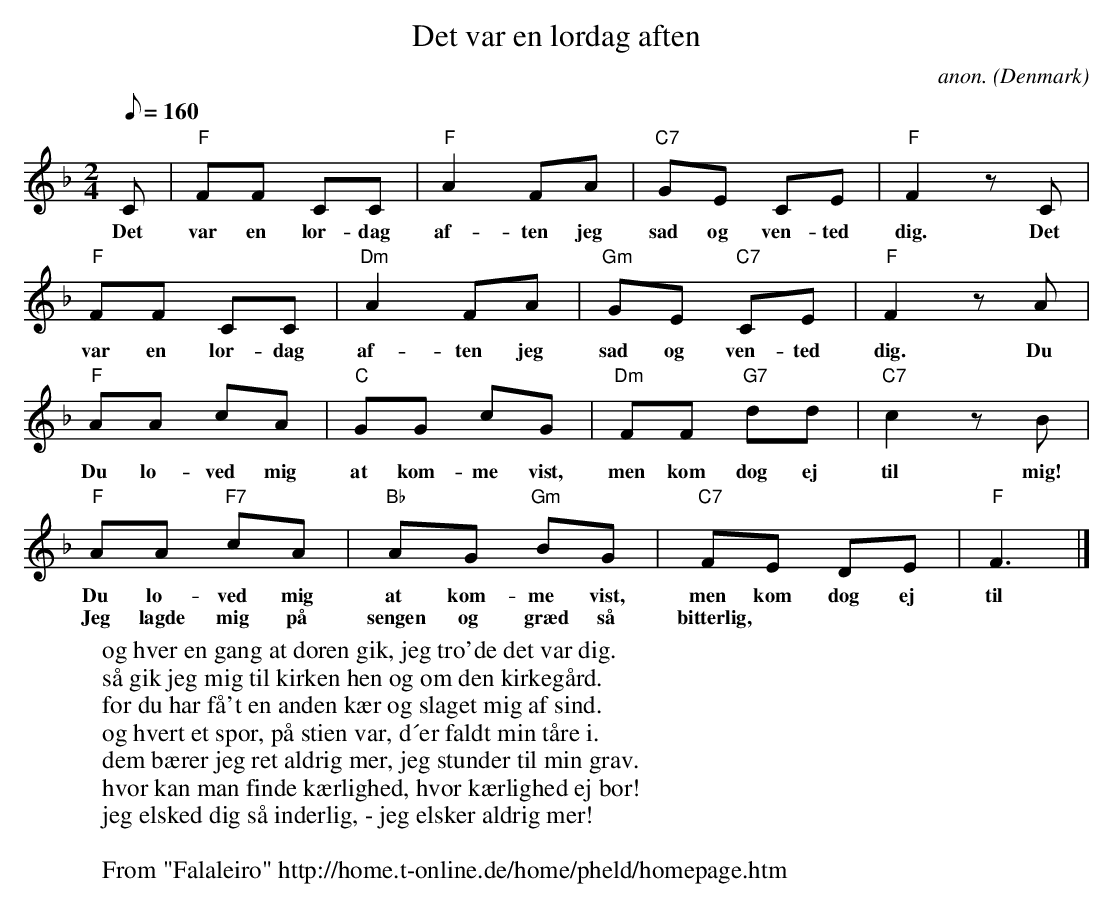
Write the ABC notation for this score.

X:1
T:Det var en l\ordag aften
M:2/4
L:1/8
Q:160
C:anon.
O:Denmark
K:F
C|"F"FF CC|"F"A2 FA|"C7"GE CE|"F"F2 z C|
w:Det var en l\or- dag af- ten jeg sad og ven- ted dig. Det
"F"FF CC|"Dm"A2 FA|"Gm"GE "C7"CE|"F"F2 z A|
w:var en l\or- dag af- ten jeg sad og ven- ted dig. Du
"F"AA cA|"C"GG cG|"Dm"FF "G7"dd|"C7"c2 z B|
w:Du lo- ved mig at kom- me vist, men kom dog ej til mig!
"F"AA "F7"cA|"Bb"AG "Gm"BG|"C7"FE DE|"F"F3|]
w:Du lo- ved mig at kom- me vist, men kom dog ej til mig!
w:Jeg lagde mig p\aa sengen og gr\aed s\aa bitterlig,
W:og hver en gang at d\oren gik, jeg tro'de det var dig.
w:Jeg stod op s\ondag morgen og flettede mit h\aar;
W:s\aa gik jeg mig til kirken hen og om den kirkeg\aard.
w:Men du kom ej til kirke og ei i kirken ind -
W:for du har f\aa't en anden k\aer og slaget mig af sind.
w:Jeg gik mig hjem s\aa ene hen ad den kirkesti,
W:og hvert et spor, p\aa stien var, d\´er faldt min t\aare i.
w:De r\ode b\aand s\aa sk\onne, som du engang mig gav, -
W:dem b\aerer jeg ret aldrig mer, jeg stunder til min grav.
w:Hvor kan man plukke roser, hvor ingen roser gror!
W:hvor kan man finde k\aerlighed, hvor k\aerlighed ej bor!
w:Jeg vilde roser plukke, - jeg plukker ingen fler;
W:jeg elsked dig s\aa inderlig, - jeg elsker aldrig mer!
nown
W:
W: From "Falaleiro" http://home.t-online.de/home/pheld/homepage.htm
